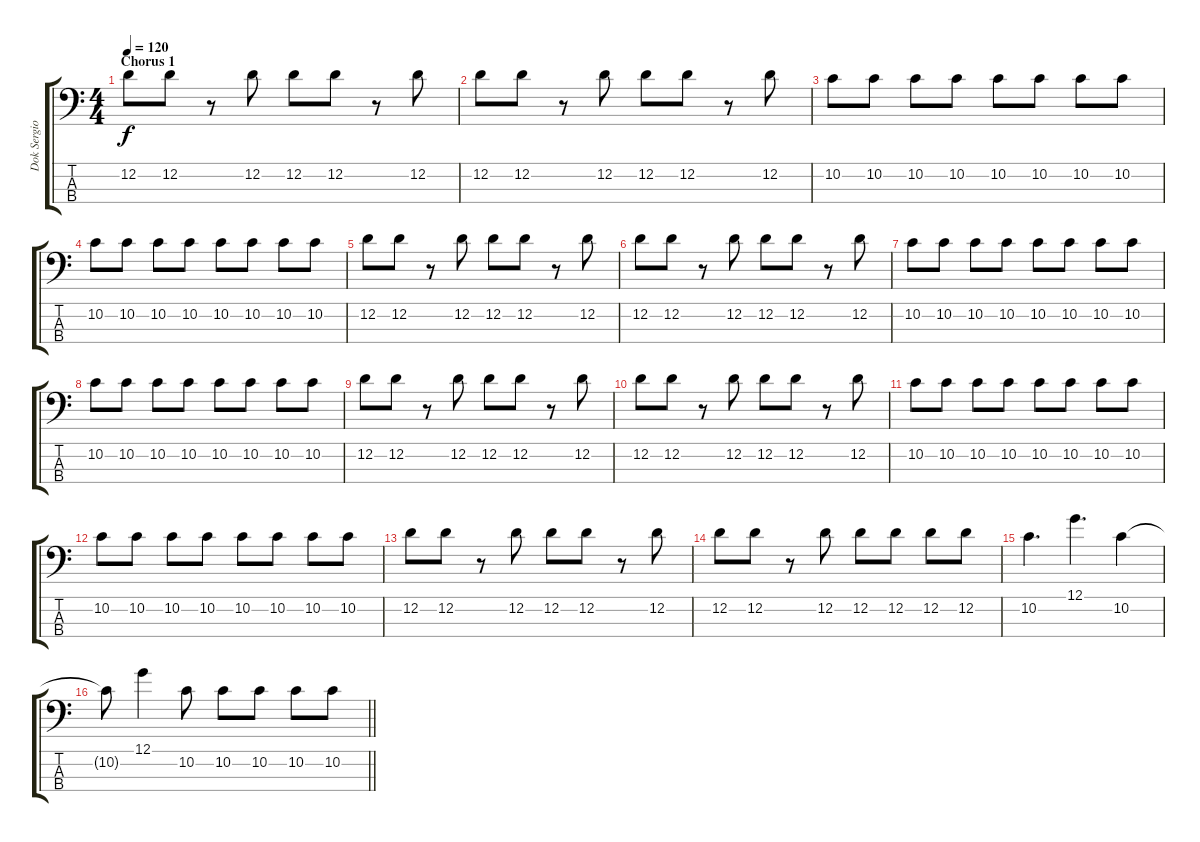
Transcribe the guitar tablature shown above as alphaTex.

\track ("Dok Sergio/Bass" "Dok Sergio") {instrument electricbassfinger}
\staff {score tabs}
\tuning (G2 D2 A1 E1) {hide}
\ts (4 4)
\section ("" "Chorus 1")
\tempo 120
\clef f4
\ks c
12.2.8{dy f} 12.2.8 r.8 12.2.8 12.2.8 12.2.8 r.8 12.2.8 |
12.2.8 12.2.8 r.8 12.2.8 12.2.8 12.2.8 r.8 12.2.8 |
10.2.8 10.2.8 10.2.8 10.2.8 10.2.8 10.2.8 10.2.8 10.2.8 |
10.2.8 10.2.8 10.2.8 10.2.8 10.2.8 10.2.8 10.2.8 10.2.8 |
12.2.8 12.2.8 r.8 12.2.8 12.2.8 12.2.8 r.8 12.2.8 |
12.2.8 12.2.8 r.8 12.2.8 12.2.8 12.2.8 r.8 12.2.8 |
10.2.8 10.2.8 10.2.8 10.2.8 10.2.8 10.2.8 10.2.8 10.2.8 |
10.2.8 10.2.8 10.2.8 10.2.8 10.2.8 10.2.8 10.2.8 10.2.8 |
12.2.8 12.2.8 r.8 12.2.8 12.2.8 12.2.8 r.8 12.2.8 |
12.2.8 12.2.8 r.8 12.2.8 12.2.8 12.2.8 r.8 12.2.8 |
10.2.8 10.2.8 10.2.8 10.2.8 10.2.8 10.2.8 10.2.8 10.2.8 |
10.2.8 10.2.8 10.2.8 10.2.8 10.2.8 10.2.8 10.2.8 10.2.8 |
12.2.8 12.2.8 r.8 12.2.8 12.2.8 12.2.8 r.8 12.2.8 |
12.2.8 12.2.8 r.8 12.2.8 12.2.8 12.2.8 12.2.8 12.2.8 |
10.2.4{d} 12.1.4{d} 10.2.4 |
\barLineRight lightlight
10.2{t}.8 12.1.4 10.2.8 10.2.8 10.2.8 10.2.8 10.2.8
